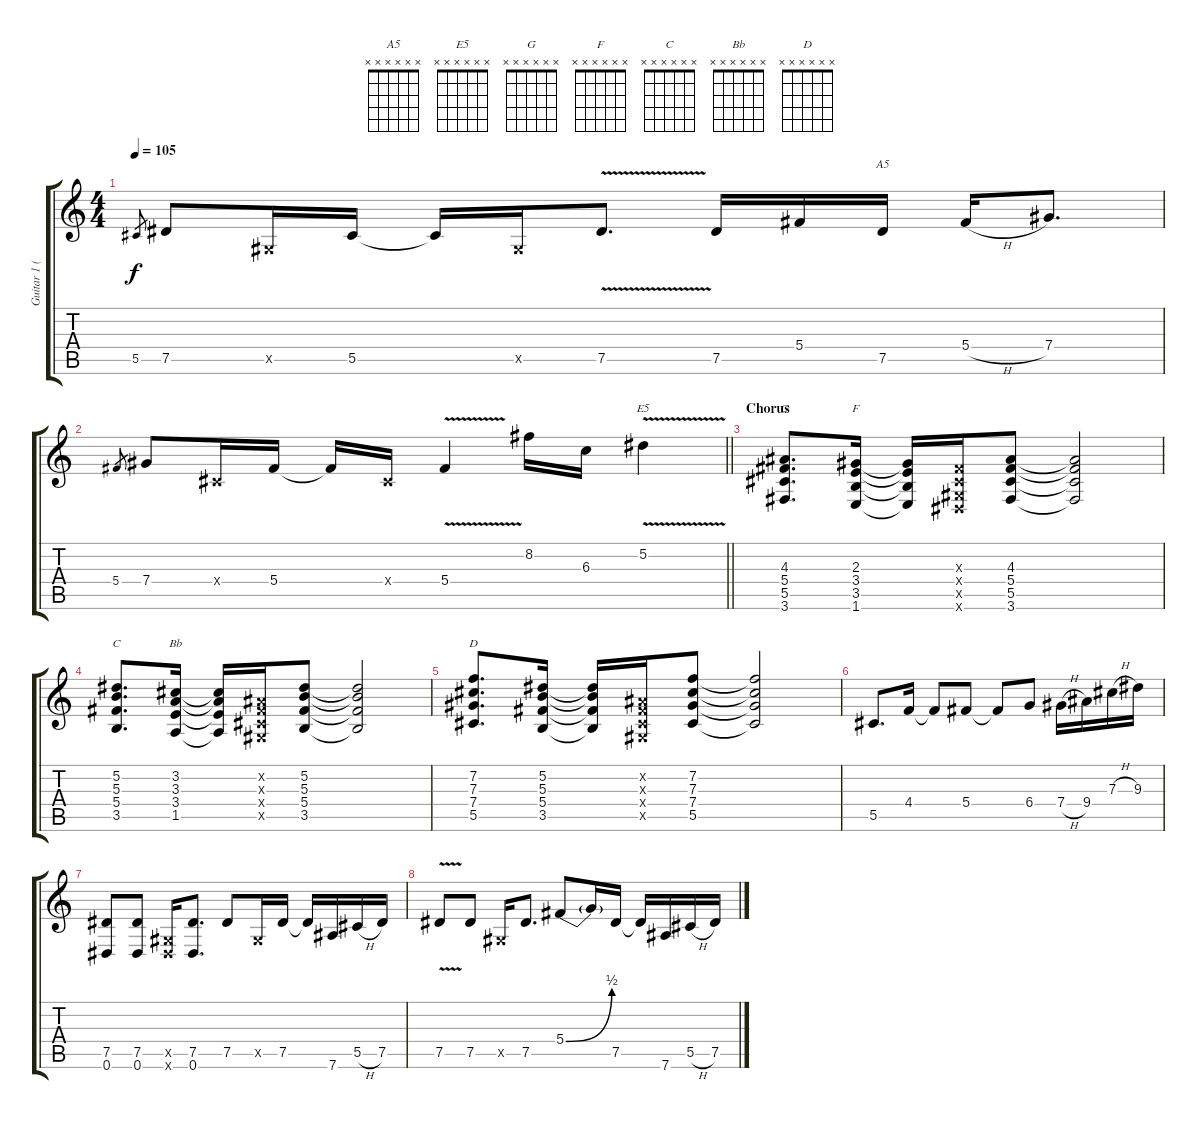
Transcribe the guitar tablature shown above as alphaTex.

\track ("Guitar 1 (Slash)" "Guitar 1 (") {instrument overdrivenguitar}
\staff {score tabs}
\tuning (Eb4 Bb3 Gb3 Db3 Ab2 Eb2) {hide}
\chord ("A5" x x x x x x)
\chord ("E5" x x x x x x)
\chord ("G" x x x x x x)
\chord ("F" x x x x x x)
\chord ("C" x x x x x x)
\chord ("Bb" x x x x x x)
\chord ("D" x x x x x x)
\ts (4 4)
\tempo 105
\clef g2
\ks c
5.5.8{gr dy f} 7.5.8 0.5{x}.16 5.5.16 5.5{t}.16 0.5{x}.16 7.5{v}.8{d} 7.5.16 5.4.16 7.5.16{ch "A5"} 5.4{h}.16 7.4.8{d} |
\barLineRight lightlight
5.4.8{gr} 7.4.8 0.4{x}.16 5.4.16 5.4{t}.16 0.4{x}.16 5.4{v}.4 8.2.16 6.3.16 5.2{v}.4{ch "E5"} |
\section ("" "Chorus")
(4.3 5.4 5.5 3.6).8{d ch "G"} (2.3 3.4 3.5 1.6).16{ch "F"} (2.3{t} 3.4{t} 3.5{t} 1.6{t}).16 (0.3{x} 0.4{x} 0.5{x} 0.6{x}).16 (4.3 5.4 5.5 3.6).8 (4.3{t} 5.4{t} 5.5{t} 3.6{t}).2 |
(5.2 5.3 5.4 3.5).8{d ch "C"} (3.2 3.3 3.4 1.5).16{ch "Bb"} (3.2{t} 3.3{t} 3.4{t} 1.5{t}).16 (0.2{x} 0.3{x} 0.4{x} 0.5{x}).16 (5.2 5.3 5.4 3.5).8 (5.2{t} 5.3{t} 5.4{t} 3.5{t}).2 |
(7.2 7.3 7.4 5.5).8{d ch "D"} (5.2 5.3 5.4 3.5).16 (5.2{t} 5.3{t} 5.4{t} 3.5{t}).16 (0.2{x} 0.3{x} 0.4{x} 0.5{x}).16 (7.2 7.3 7.4 5.5).8 (7.2{t} 7.3{t} 7.4{t} 5.5{t}).2 |
5.5.8{d} 4.4.16 4.4{t}.8 5.4.8 5.4{t}.8 6.4.8 7.4{h}.16 9.4.16 7.3{h}.16 9.3.16 |
(7.5 0.6).8 (7.5 0.6).8 (0.5{x} 0.6{x}).16 (7.5 0.6).8{d} 7.5.8 0.5{x}.16 7.5.16 7.5{t}.16 7.6.16 5.5{h}.16 7.5.16 |
7.5{v}.8 7.5.8 0.5{x}.16 7.5.8{d} 5.4{be (bend 0 0 60 2)}.8 5.4{t}.16 7.5.16 7.5{t}.16 7.6.16 5.5{h}.16 7.5.16
